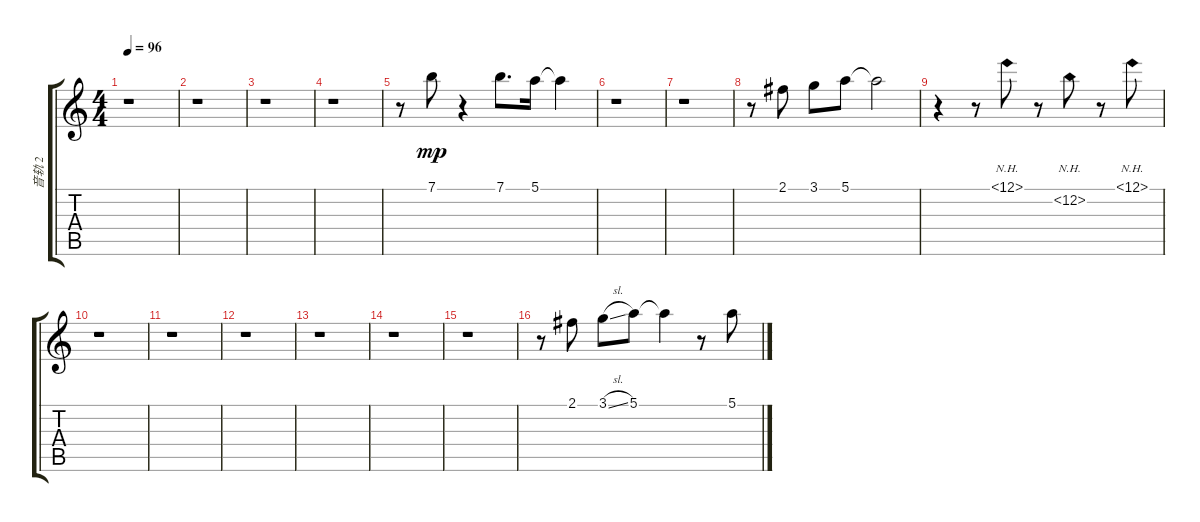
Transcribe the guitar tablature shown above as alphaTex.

\track ("音轨 2" "音轨 2") {instrument acousticguitarsteel}
\staff {score tabs}
\tuning (E4 B3 G3 D3 A2 E2) {hide}
\ts (4 4)
\tempo 96
\clef g2
\ks c
r.1{dy mp} |
r.1 |
r.1 |
r.1 |
r.8 7.1.8 r.4 7.1.8{d} 5.1.16 5.1{t}.4 |
r.1 |
r.1 |
r.8 2.1.8 3.1.8 5.1.8 5.1{t}.2 |
r.4 r.8 12.1{nh}.8 r.8 12.2{nh}.8 r.8 12.1{nh}.8 |
r.1 |
r.1 |
r.1 |
r.1 |
r.1 |
r.1 |
r.8 2.1.8 3.1{sl}.8 5.1.8 5.1{t}.4 r.8 5.1.8
